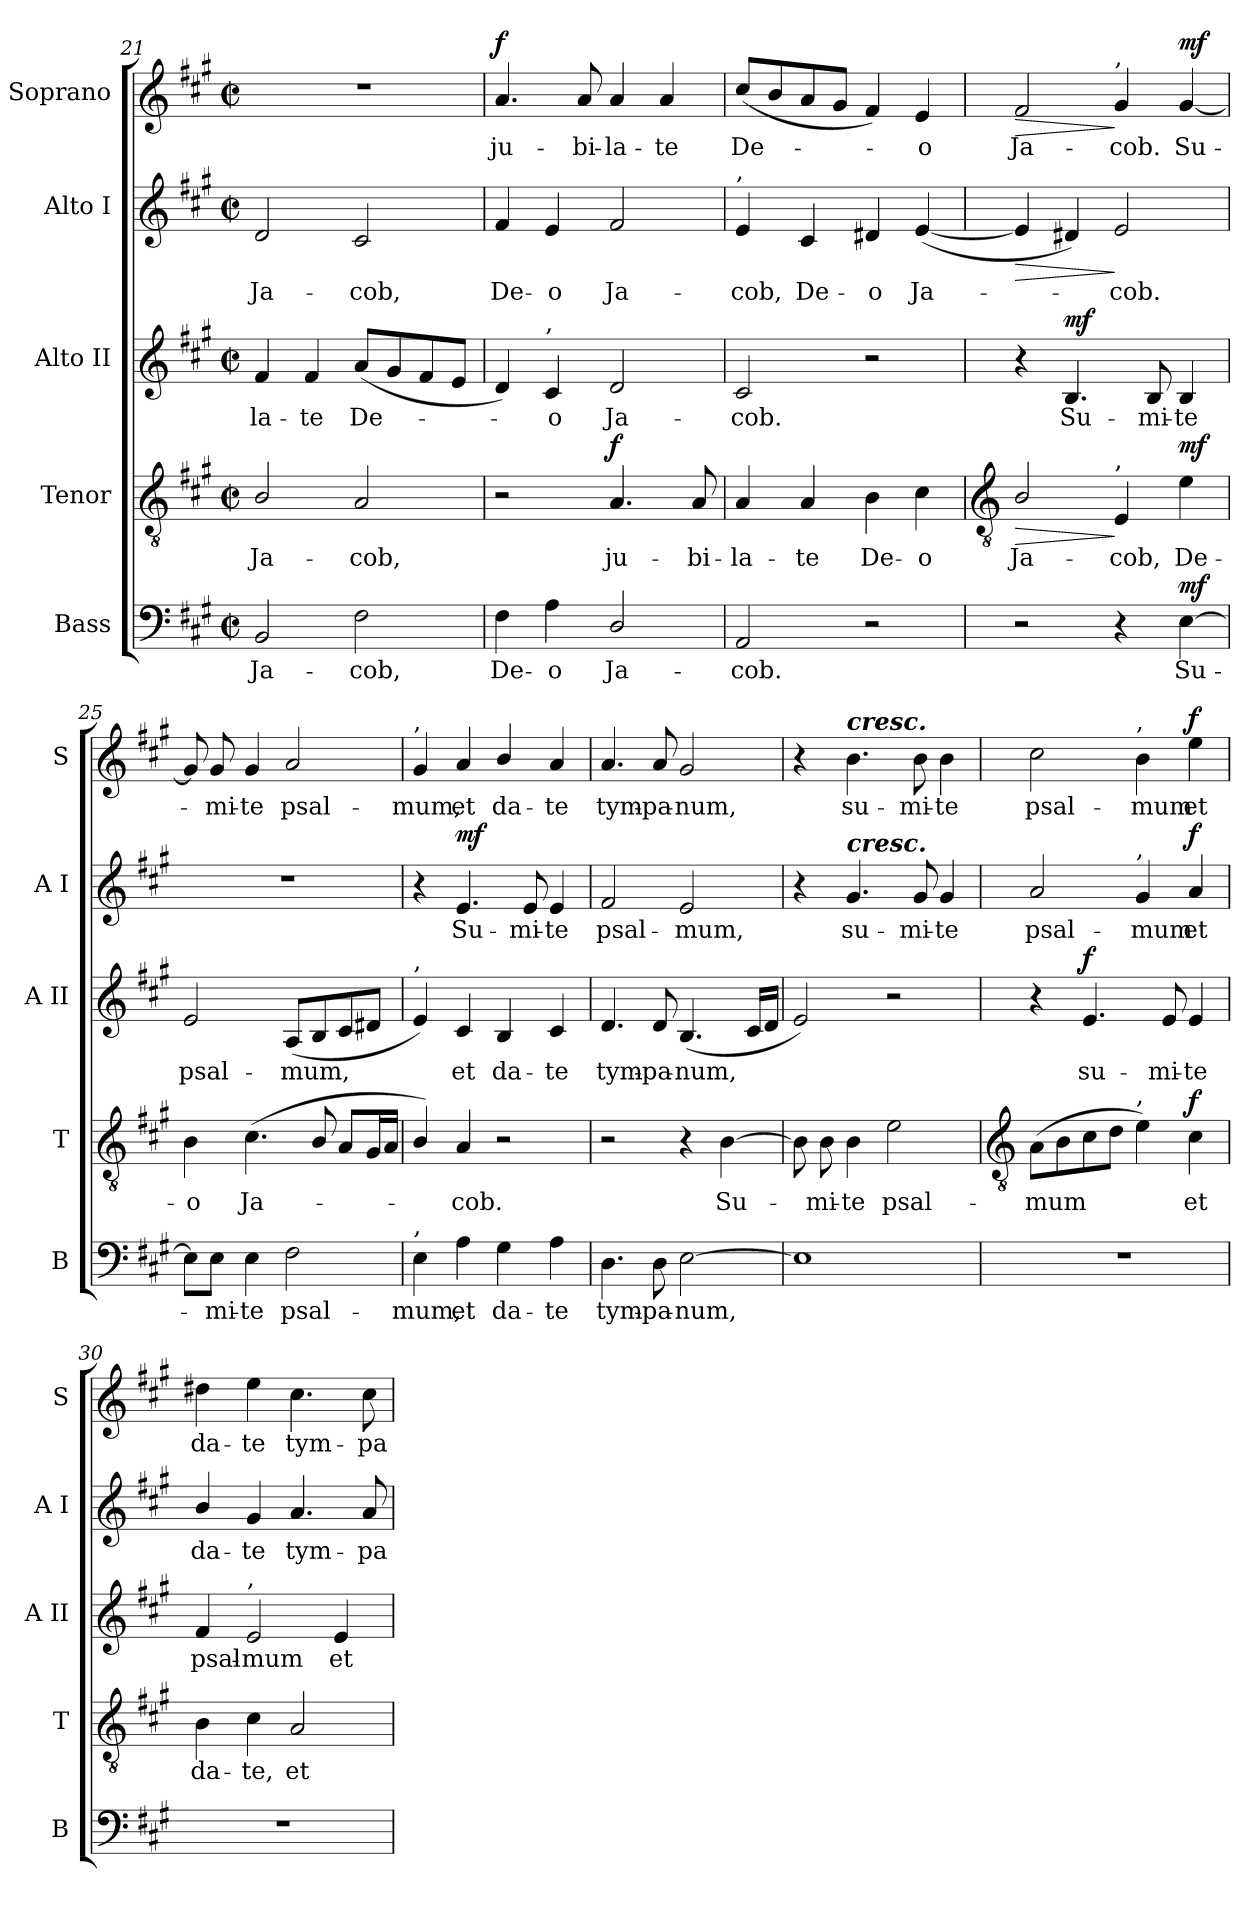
**kern	**text	**dynam	**kern	**text	**dynam	**kern	**text	**dynam	**kern	**text	**dynam	**kern	**text	**dynam
*part5	*part5	*part5	*part4	*part4	*part4	*part3	*part3	*part3	*part2	*part2	*part2	*part1	*part1	*part1
*staff5	*staff5	*staff5	*staff4	*staff4	*staff4	*staff3	*staff3	*staff3	*staff2	*staff2	*staff2	*staff1	*staff1	*staff1
*I"Bass	*	*	*I"Tenor	*	*	*I"Alto II	*	*	*I"Alto I	*	*	*I"Soprano	*	*
*I'B	*	*	*I'T	*	*	*I'A II	*	*	*I'A I	*	*	*I'S	*	*
*clefF4	*	*	*clefGv2	*	*	*clefG2	*	*	*clefG2	*	*	*clefG2	*	*
*k[f#c#g#]	*	*	*k[f#c#g#]	*	*	*k[f#c#g#]	*	*	*k[f#c#g#]	*	*	*k[f#c#g#]	*	*
*A:	*	*	*A:	*	*	*A:	*	*	*A:	*	*	*A:	*	*
*M2/2	*	*	*M2/2	*	*	*M2/2	*	*	*M2/2	*	*	*M2/2	*	*
*met(c|)	*	*	*met(c|)	*	*	*met(c|)	*	*	*met(c|)	*	*	*met(c|)	*	*
=21	=21	=21	=21	=21	=21	=21	=21	=21	=21	=21	=21	=21	=21	=21
!	!LO:LY:b	!	!	!LO:LY:b	!	!	!LO:LY:b	!	!	!LO:LY:b	!	!	!	!
2BB	Ja-	.	2B/	Ja-	.	4f#	-la-	.	2d	Ja-	.	1r	.	.
!	!	!	!	!	!	!	!LO:LY:b	!	!	!	!	!	!	!
.	.	.	.	.	.	4f#	-te	.	.	.	.	.	.	.
!	!LO:LY:b	!	!	!LO:LY:b	!	!	!LO:LY:b	!	!	!LO:LY:b	!	!	!	!
2F#	-cob,	.	2A	-cob,	.	(<8aL	De-	.	2c#	-cob,	.	.	.	.
.	.	.	.	.	.	8g#	.	.	.	.	.	.	.	.
.	.	.	.	.	.	8f#	.	.	.	.	.	.	.	.
.	.	.	.	.	.	8eJ	.	.	.	.	.	.	.	.
=22	=22	=22	=22	=22	=22	=22	=22	=22	=22	=22	=22	=22	=22	=22
!	!LO:LY:b	!	!	!	!	!	!	!	!	!LO:LY:b	!	!	!LO:LY:b	!LO:DY:b
4F#	De-	.	2r	.	.	4d)	.	.	4f#	De-	.	4.a	ju-	f
!	!	!	!	!	!	!LO:TX:a:t=,	!	!	!	!	!	!	!	!
!	!LO:LY:b	!	!	!	!	!	!LO:LY:b	!	!	!LO:LY:b	!	!	!	!
4A	-o	.	.	.	.	4c#	o	.	4e	-o	.	.	.	.
!	!	!	!	!	!	!	!	!	!	!	!	!	!LO:LY:b	!
.	.	.	.	.	.	.	.	.	.	.	.	8a	-bi-	.
!	!LO:LY:b	!	!	!LO:LY:b	!LO:DY:b	!	!LO:LY:b	!	!	!LO:LY:b	!	!	!LO:LY:b	!
2D/	Ja-	.	4.A	ju-	f	2d	Ja-	.	2f#	Ja-	.	4a	-la-	.
!	!	!	!	!	!	!	!	!	!	!	!	!	!LO:LY:b	!
.	.	.	.	.	.	.	.	.	.	.	.	4a	-te	.
!	!	!	!	!LO:LY:b	!	!	!	!	!	!	!	!	!	!
.	.	.	8A	-bi-	.	.	.	.	.	.	.	.	.	.
=23	=23	=23	=23	=23	=23	=23	=23	=23	=23	=23	=23	=23	=23	=23
!	!	!	!	!	!	!	!	!	!LO:TX:a:t=,	!	!	!	!	!
!	!LO:LY:b	!	!	!LO:LY:b	!	!	!LO:LY:b	!	!	!LO:LY:b	!	!	!LO:LY:b	!
2AA	-cob.	.	4A	-la-	.	2c#	-cob.	.	4e	-cob,	.	(<8cc#L	De-	.
.	.	.	.	.	.	.	.	.	.	.	.	8b	.	.
!	!	!	!	!LO:LY:b	!	!	!	!	!	!LO:LY:b	!	!	!	!
.	.	.	4A	-te	.	.	.	.	4c#	De-	.	8a	.	.
.	.	.	.	.	.	.	.	.	.	.	.	8g#J	.	.
!	!	!	!	!LO:LY:b	!	!	!	!	!	!LO:LY:b	!	!	!	!
2r	.	.	4B	De-	.	2r	.	.	4d#X	-o	.	4f#)	.	.
!	!	!	!	!LO:LY:b	!	!	!	!	!	!LO:LY:b	!	!	!LO:LY:b	!
.	.	.	4c#	-o	.	.	.	.	(<[4e	Ja-	.	4e	o	.
!!LO:LB:g=z
=24	=24	=24	=24	=24	=24	=24	=24	=24	=24	=24	=24	=24	=24	=24
*	*	*	*clefGv2	*	*	*	*	*	*	*	*	*	*	*
!	!	!	!	!LO:LY:b	!LO:HP:b	!	!	!	!	!	!LO:HP:b	!	!LO:LY:b	!LO:HP:b
2r	.	.	2B/	Ja-	>	4r	.	.	4e]	.	>	2f#	Ja-	>
!	!	!	!	!	!	!	!LO:LY:b	!LO:DY:b	!	!	!	!	!	!
.	.	.	.	.	.	4.B	Su-	mf	4d#X)	.	.	.	.	.
!	!	!	!	!	!	!	!	!	!	!	!	!LO:TX:a:t=,	!	!
!	!	!	!LO:TX:a:t=,	!	!	!	!	!	!	!	!	!	!	!
!	!	!	!	!LO:LY:b	!	!	!	!	!	!LO:LY:b	!	!	!LO:LY:b	!
4r	.	.	4E	-cob,	]	.	.	.	2e	cob.	]	4g#	-cob.	]
!	!	!	!	!	!	!	!LO:LY:b	!	!	!	!	!	!	!
.	.	.	.	.	.	8B	-mi-	.	.	.	.	.	.	.
!	!LO:LY:b	!LO:DY:b	!	!LO:LY:b	!LO:DY:b	!	!LO:LY:b	!	!	!	!	!	!LO:LY:b	!LO:DY:b
[4E	Su-	mf	4e	De-	mf	4B	-te	.	.	.	.	[4g#	Su-	mf
=25	=25	=25	=25	=25	=25	=25	=25	=25	=25	=25	=25	=25	=25	=25
!	!	!	!	!LO:LY:b	!	!	!LO:LY:b	!	!	!	!	!	!	!
8E\L]	.	.	4B	-o	.	2e	psal-	.	1r	.	.	8g#]	.	.
!	!LO:LY:b	!	!	!	!	!	!	!	!	!	!	!	!LO:LY:b	!
8E\J	mi-	.	.	.	.	.	.	.	.	.	.	8g#	mi-	.
!	!LO:LY:b	!	!	!LO:LY:b	!	!	!	!	!	!	!	!	!LO:LY:b	!
4E	-te	.	(<4.c#	Ja-	.	.	.	.	.	.	.	4g#	-te	.
!	!LO:LY:b	!	!	!	!	!	!LO:LY:b	!	!	!	!	!	!LO:LY:b	!
2F#	psal-	.	.	.	.	(<8AL	-mum,	.	.	.	.	2a	psal-	.
.	.	.	8B/	.	.	8B	.	.	.	.	.	.	.	.
.	.	.	8AL	.	.	8c#	.	.	.	.	.	.	.	.
.	.	.	16G#L	.	.	8d#XJ	.	.	.	.	.	.	.	.
.	.	.	16AJJ	.	.	.	.	.	.	.	.	.	.	.
=26	=26	=26	=26	=26	=26	=26	=26	=26	=26	=26	=26	=26	=26	=26
!	!	!	!	!	!	!	!	!	!	!	!	!LO:TX:a:t=,	!	!
!	!	!	!	!	!	!LO:TX:a:t=,	!	!	!	!	!	!	!	!
!LO:TX:a:t=,	!	!	!	!	!	!	!	!	!	!	!	!	!	!
!	!LO:LY:b	!	!	!	!	!	!	!	!	!	!	!	!LO:LY:b	!
4E	-mum,	.	4B/)	.	.	4e)	.	.	4r	.	.	4g#	-mum,	.
!	!LO:LY:b	!	!	!LO:LY:b	!	!	!LO:LY:b	!	!	!LO:LY:b	!LO:DY:b	!	!LO:LY:b	!
4A	et	.	4A	cob.	.	4c#	et	.	4.e	Su-	mf	4a	et	.
!	!LO:LY:b	!	!	!	!	!	!LO:LY:b	!	!	!	!	!	!LO:LY:b	!
4G#	da-	.	2r	.	.	4B	da-	.	.	.	.	4b/	da-	.
!	!	!	!	!	!	!	!	!	!	!LO:LY:b	!	!	!	!
.	.	.	.	.	.	.	.	.	8e	-mi-	.	.	.	.
!	!LO:LY:b	!	!	!	!	!	!LO:LY:b	!	!	!LO:LY:b	!	!	!LO:LY:b	!
4A	-te	.	.	.	.	4c#	-te	.	4e	-te	.	4a	-te	.
=27	=27	=27	=27	=27	=27	=27	=27	=27	=27	=27	=27	=27	=27	=27
!	!LO:LY:b	!	!	!	!	!	!LO:LY:b	!	!	!LO:LY:b	!	!	!LO:LY:b	!
4.D	tym-	.	2r	.	.	4.d	tym-	.	2f#	psal-	.	4.a	tym-	.
!	!LO:LY:b	!	!	!	!	!	!LO:LY:b	!	!	!	!	!	!LO:LY:b	!
8D	-pa-	.	.	.	.	8d	-pa-	.	.	.	.	8a	-pa-	.
!	!LO:LY:b	!	!	!	!	!	!LO:LY:b	!	!	!LO:LY:b	!	!	!LO:LY:b	!
[2E	-num,	.	4r	.	.	(<4.B	-num,	.	2e	-mum,	.	2g#	-num,	.
!	!	!	!	!LO:LY:b	!	!	!	!	!	!	!	!	!	!
.	.	.	[4B	Su-	.	.	.	.	.	.	.	.	.	.
.	.	.	.	.	.	16c#LL	.	.	.	.	.	.	.	.
.	.	.	.	.	.	16dJJ	.	.	.	.	.	.	.	.
=28	=28	=28	=28	=28	=28	=28	=28	=28	=28	=28	=28	=28	=28	=28
1E]	.	.	8B]	.	.	2e)	.	.	4r	.	.	4r	.	.
!	!	!	!	!LO:LY:b	!	!	!	!	!	!	!	!	!	!
.	.	.	8B	mi-	.	.	.	.	.	.	.	.	.	.
!	!	!	!	!	!	!	!	!	!	!	!	!LO:TX:a:Bi:t=cresc.	!	!
!	!	!	!	!	!	!	!	!	!LO:TX:a:Bi:t=cresc.	!	!	!	!	!
!	!	!	!	!LO:LY:b	!	!	!	!	!	!LO:LY:b	!	!	!LO:LY:b	!
.	.	.	4B	-te	.	.	.	.	4.g#	su-	.	4.b	su-	.
!	!	!	!	!LO:LY:b	!	!	!	!	!	!	!	!	!	!
.	.	.	2e	psal-	.	2r	.	.	.	.	.	.	.	.
!	!	!	!	!	!	!	!	!	!	!LO:LY:b	!	!	!LO:LY:b	!
.	.	.	.	.	.	.	.	.	8g#	-mi-	.	8b	-mi-	.
!	!	!	!	!	!	!	!	!	!	!LO:LY:b	!	!	!LO:LY:b	!
.	.	.	.	.	.	.	.	.	4g#	-te	.	4b	-te	.
!!LO:LB:g=z
=29	=29	=29	=29	=29	=29	=29	=29	=29	=29	=29	=29	=29	=29	=29
*	*	*	*clefGv2	*	*	*	*	*	*	*	*	*	*	*
!	!	!	!	!LO:LY:b	!	!	!	!	!	!LO:LY:b	!	!	!LO:LY:b	!
1r	.	.	(>8AL	-mum	.	4r	.	.	2a	psal-	.	2cc#	psal-	.
.	.	.	8B	.	.	.	.	.	.	.	.	.	.	.
!	!	!	!	!	!	!	!LO:LY:b	!LO:DY:b	!	!	!	!	!	!
.	.	.	8c#	.	.	4.e	su-	f	.	.	.	.	.	.
.	.	.	8dJ	.	.	.	.	.	.	.	.	.	.	.
!	!	!	!	!	!	!	!	!	!	!	!	!LO:TX:a:t=,	!	!
!	!	!	!	!	!	!	!	!	!LO:TX:a:t=,	!	!	!	!	!
!	!	!	!LO:TX:a:t=,	!	!	!	!	!	!	!	!	!	!	!
!	!	!	!	!	!	!	!	!	!	!LO:LY:b	!	!	!LO:LY:b	!
.	.	.	4e)	.	.	.	.	.	4g#	-mum	.	4b	-mum	.
!	!	!	!	!	!	!	!LO:LY:b	!	!	!	!	!	!	!
.	.	.	.	.	.	8e	-mi-	.	.	.	.	.	.	.
!	!	!	!	!LO:LY:b	!LO:DY:b	!	!LO:LY:b	!	!	!LO:LY:b	!LO:DY:b	!	!LO:LY:b	!LO:DY:b
.	.	.	4c#	et	f	4e	-te	.	4a	et	f	4ee	et	f
=30	=30	=30	=30	=30	=30	=30	=30	=30	=30	=30	=30	=30	=30	=30
!	!	!	!	!LO:LY:b	!	!	!LO:LY:b	!	!	!LO:LY:b	!	!	!LO:LY:b	!
1r	.	.	4B	da-	.	4f#	psal-	.	4b/	da-	.	4dd#X	da-	.
!	!	!	!	!	!	!LO:TX:a:t=,	!	!	!	!	!	!	!	!
!	!	!	!	!LO:LY:b	!	!	!LO:LY:b	!	!	!LO:LY:b	!	!	!LO:LY:b	!
.	.	.	4c#	-te,	.	2e	-mum	.	4g#	-te	.	4ee	-te	.
!	!	!	!	!LO:LY:b	!	!	!	!	!	!LO:LY:b	!	!	!LO:LY:b	!
.	.	.	2A	et	.	.	.	.	4.a	tym-	.	4.cc#	tym-	.
!	!	!	!	!	!	!	!LO:LY:b	!	!	!	!	!	!	!
.	.	.	.	.	.	4e	et	.	.	.	.	.	.	.
!	!	!	!	!	!	!	!	!	!	!LO:LY:b	!	!	!LO:LY:b	!
.	.	.	.	.	.	.	.	.	8a	-pa-	.	8cc#	-pa-	.
=	=	=	=	=	=	=	=	=	=	=	=	=	=	=
*-	*-	*-	*-	*-	*-	*-	*-	*-	*-	*-	*-	*-	*-	*-
